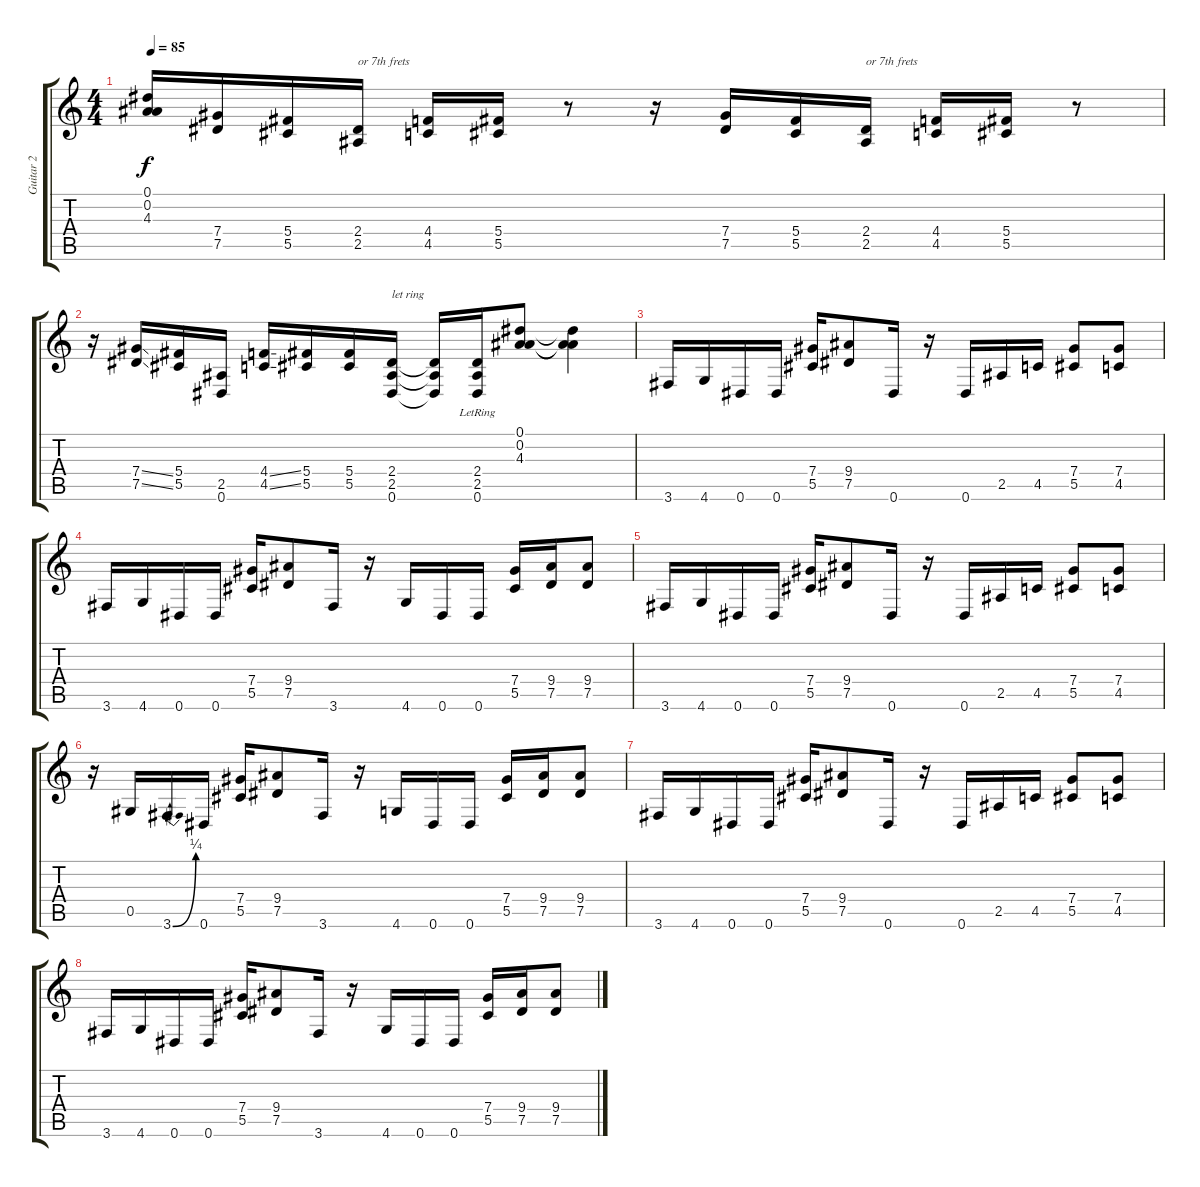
\track ("Guitar 2" "Guitar 2") {instrument overdrivenguitar}
\staff {score tabs}
\tuning (Eb4 Bb3 Gb3 Db3 Ab2 Eb2) {hide}
\ts (4 4)
\tempo 85
\clef g2
\ks c
(0.1{t} 0.2{t} 4.3{t}).16{dy f} (7.4 7.5).16 (5.4 5.5).16 (2.4 2.5).16{txt "or 7th frets"} (4.4 4.5).16 (5.4 5.5).16 r.8 r.16 (7.4 7.5).16 (5.4 5.5).16 (2.4 2.5).16{txt "or 7th frets"} (4.4 4.5).16 (5.4 5.5).16 r.8 |
r.16 (7.4{ss} 7.5{ss}).16 (5.4 5.5).16 (2.5 0.6).16 (4.4{ss} 4.5{ss}).16 (5.4 5.5).16 (5.4 5.5).16 (2.4 2.5 0.6).16{txt "let ring"} (2.4{t} 2.5{t} 0.6{t}).16 (2.4{lr} 2.5{lr} 0.6{lr}).16 (0.1 0.2 4.3).8 (0.1{t} 0.2{t} 4.3{t}).4 |
3.6.16 4.6.16 0.6.16 0.6.16 (7.4 5.5).16 (9.4 7.5).8 0.6.16 r.16 0.6.16 2.5.16 4.5.16 (7.4 5.5).8 (7.4 4.5).8 |
3.6.16 4.6.16 0.6.16 0.6.16 (7.4 5.5).16 (9.4 7.5).8 3.6.16 r.16 4.6.16 0.6.16 0.6.16 (7.4 5.5).16 (9.4 7.5).16 (9.4 7.5).8 |
3.6.16 4.6.16 0.6.16 0.6.16 (7.4 5.5).16 (9.4 7.5).8 0.6.16 r.16 0.6.16 2.5.16 4.5.16 (7.4 5.5).8 (7.4 4.5).8 |
r.16 0.5.16 3.6{be (bend 0 0 60 1)}.16 0.6.16 (7.4 5.5).16 (9.4 7.5).8 3.6.16 r.16 4.6.16 0.6.16 0.6.16 (7.4 5.5).16 (9.4 7.5).16 (9.4 7.5).8 |
3.6.16 4.6.16 0.6.16 0.6.16 (7.4 5.5).16 (9.4 7.5).8 0.6.16 r.16 0.6.16 2.5.16 4.5.16 (7.4 5.5).8 (7.4 4.5).8 |
3.6.16 4.6.16 0.6.16 0.6.16 (7.4 5.5).16 (9.4 7.5).8 3.6.16 r.16 4.6.16 0.6.16 0.6.16 (7.4 5.5).16 (9.4 7.5).16 (9.4 7.5).8
